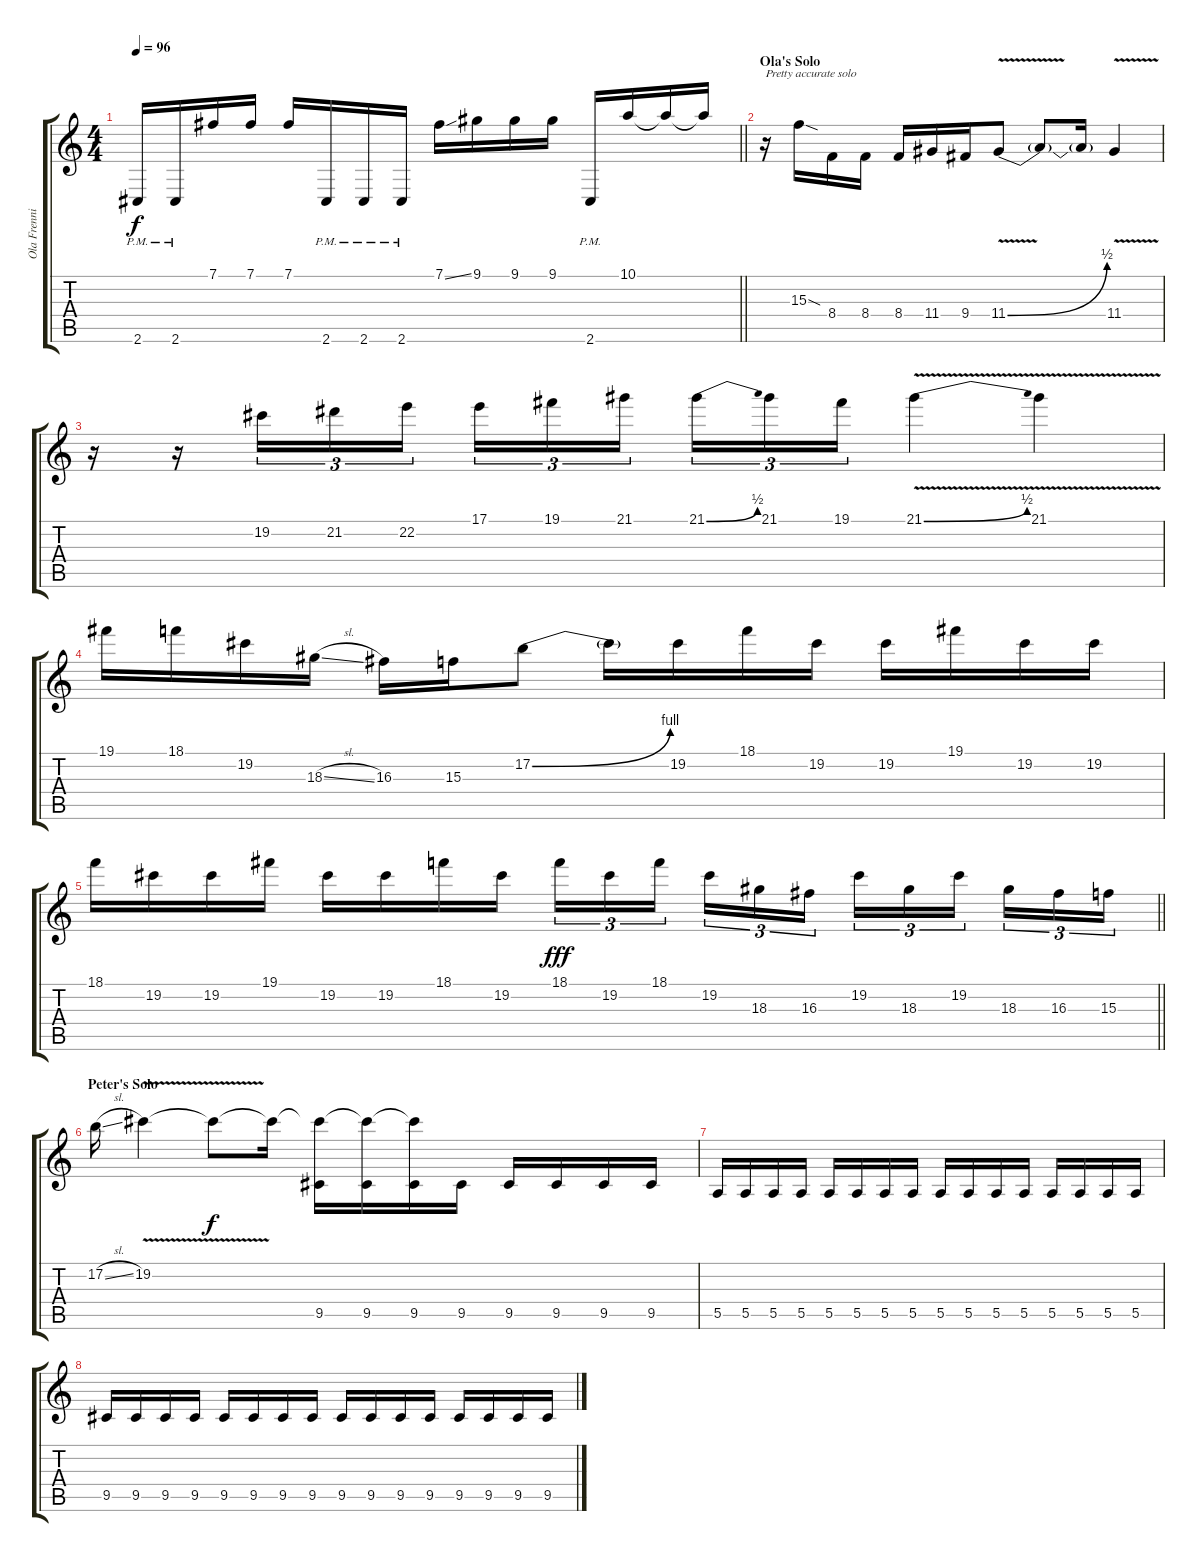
\track ("Ola Frenning (Guitar)" "Ola Frenni") {instrument distortionguitar}
\staff {score tabs}
\tuning (B3 Gb3 D3 A2 E2 B1) {hide}
\ts (4 4)
\tempo 96
\clef g2
\barLineRight lightlight
\ks c
2.6{pm}.16{dy f} 2.6{pm}.16 7.1.16 7.1.16 7.1.16 2.6{pm}.16 2.6{pm}.16 2.6{pm}.16 7.1{ss}.16 9.1.16 9.1.16 9.1.16 2.6{pm}.16 10.1.16 10.1{t}.16 10.1{t}.16 |
\section ("" "Ola's Solo")
r.16{txt "Pretty accurate solo" balance 8} 15.3{sod}.16 8.4.16 8.4.16 8.4.16 11.4.16 9.4.16 11.4{be (bend 0 0 60 2) v}.8 11.4{t}.8 11.4{t}.16 11.4{v}.4 |
r.16 r.16 19.2.16{tu (3 2)} 21.2.16{tu (3 2)} 22.2.16{tu (3 2)} 17.1.16{tu (3 2)} 19.1.16{tu (3 2)} 21.1.16{tu (3 2) beam splitsecondary} 21.1{be (bend 0 0 60 2)}.16{tu (3 2)} 21.1.16{tu (3 2)} 19.1.16{tu (3 2)} 21.1{be (bend 0 0 60 2) v}.4 21.1{v}.4 |
19.1.16 18.1.16 19.2.16 18.3{sl}.16 16.3.16 15.3.16 17.2{be (bend 0 0 60 4)}.8 17.2{t}.16 19.2.16 18.1.16 19.2.16 19.2.16 19.1.16 19.2.16 19.2.16 |
\barLineRight lightlight
18.1.16 19.2.16 19.2.16 19.1.16 19.2.16 19.2.16 18.1.16 19.2.16 18.1.16{tu (3 2) dy fff} 19.2.16{tu (3 2)} 18.1.16{tu (3 2) beam splitsecondary} 19.2.16{tu (3 2)} 18.3.16{tu (3 2)} 16.3.16{tu (3 2)} 19.2.16{tu (3 2)} 18.3.16{tu (3 2)} 19.2.16{tu (3 2) beam splitsecondary} 18.3.16{tu (3 2)} 16.3.16{tu (3 2)} 15.3.16{tu (3 2)} |
\section ("" "Peter's Solo")
17.2{sl}.16{balance 4} 19.2{v}.4 19.2{t}.8{dy f} 19.2{t}.16 (19.2{t} 9.5).16 (19.2{t} 9.5).16 (19.2{t} 9.5).16 9.5.16 9.5.16 9.5.16 9.5.16 9.5.16 |
5.5.16 5.5.16 5.5.16 5.5.16 5.5.16 5.5.16 5.5.16 5.5.16 5.5.16 5.5.16 5.5.16 5.5.16 5.5.16 5.5.16 5.5.16 5.5.16 |
9.5.16 9.5.16 9.5.16 9.5.16 9.5.16 9.5.16 9.5.16 9.5.16 9.5.16 9.5.16 9.5.16 9.5.16 9.5.16 9.5.16 9.5.16 9.5.16
